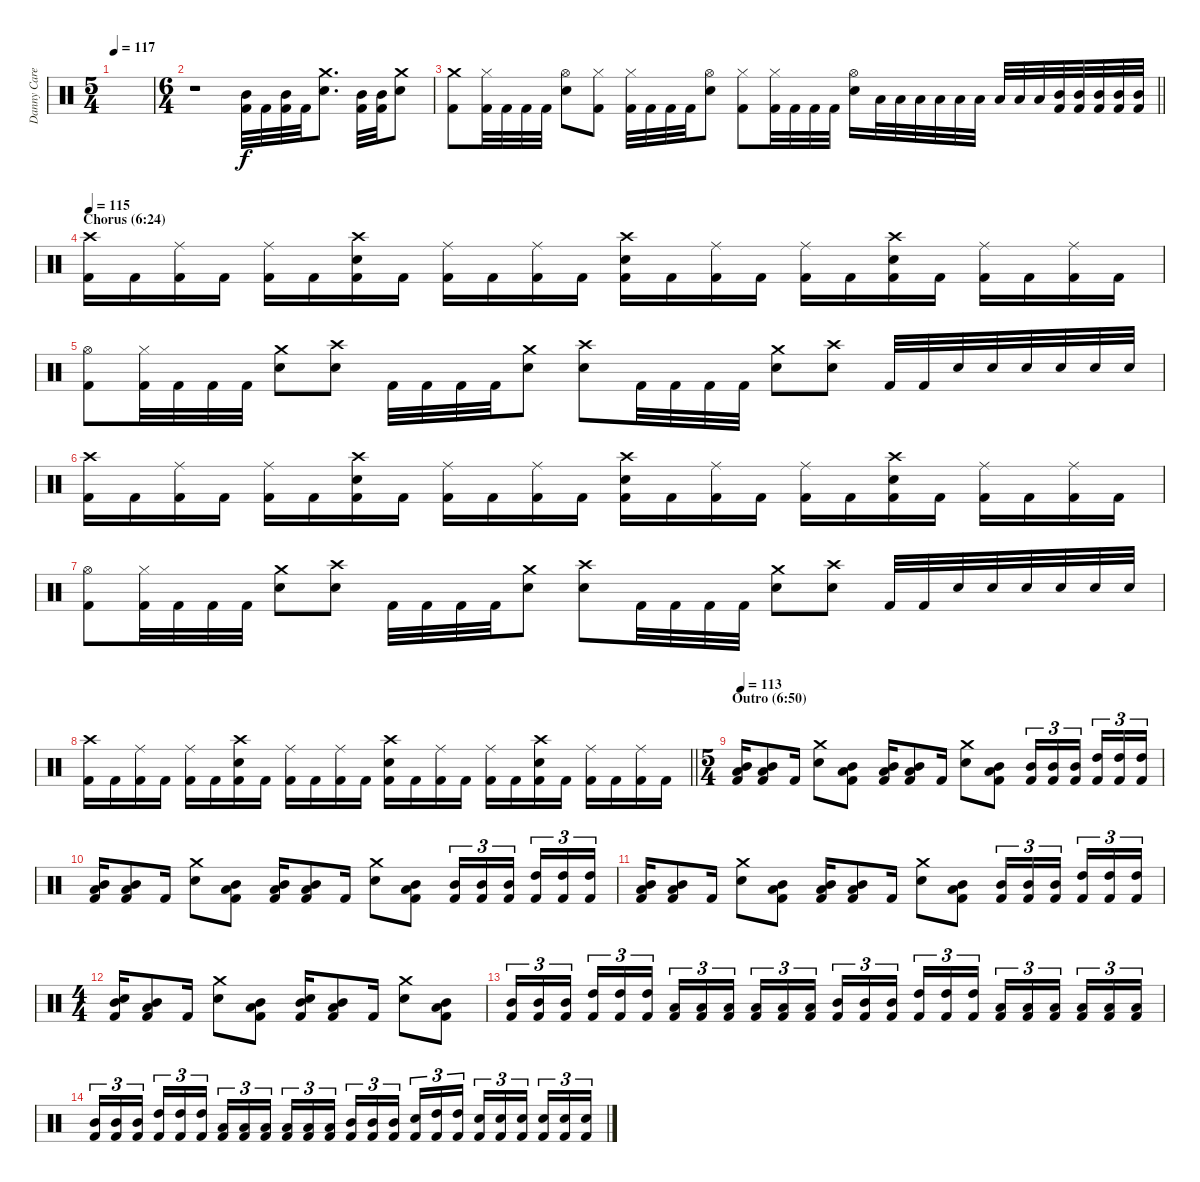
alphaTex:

\track ("Danny Carey" "Danny Care") {instrument percussion}
\staff {score}
\articulation defaults
\ts (5 4)
\tempo 117
\clef neutral
\ks c
|
\ts (6 4)
r.1 ("Mid Tom (hit)" "Kick (hit) 2").32{volume 16} "Kick (hit) 2".32 ("Mid Tom (hit)" "Kick (hit) 2").32 "Kick (hit) 2".32 ("Crash medium (hit)" "Electric Snare (hit)").8{d} ("Mid Tom (hit)" "Kick (hit) 2").32 ("Mid Tom (hit)" "Kick (hit) 2").32 ("Crash medium (hit)" "Electric Snare (hit)").8 |
\barLineRight lightlight
("Crash medium (hit)" "Kick (hit) 2").8 ("Hi-Hat (closed)" "Kick (hit) 2").32 "Kick (hit) 2".32 "Kick (hit) 2".32 "Kick (hit) 2".32 ("Hi-Hat (open)" "Electric Snare (hit)").8 ("Hi-Hat (closed)" "Kick (hit) 2").8 ("Hi-Hat (closed)" "Kick (hit) 2").32 "Kick (hit) 2".32 "Kick (hit) 2".32 "Kick (hit) 2".32 ("Hi-Hat (open)" "Electric Snare (hit)").8 ("Hi-Hat (closed)" "Kick (hit) 2").8 ("Hi-Hat (closed)" "Kick (hit) 2").32 "Kick (hit) 2".32 "Kick (hit) 2".32 "Kick (hit) 2".32 ("Hi-Hat (open)" "Electric Snare (hit)").16 "Low Tom (hit)".32 "Low Tom (hit)".32 "Low Tom (hit)".32 "Low Tom (hit)".32 "Low Tom (hit)".32 "Low Tom (hit)".32 "Low Tom (hit)".32 "Low Tom (hit)".32 "Low Tom (hit)".32 ("Mid Tom (hit)" "Kick (hit) 2").32 ("Mid Tom (hit)" "Kick (hit) 2").32 ("Mid Tom (hit)" "Kick (hit) 2").32 ("Mid Tom (hit)" "Kick (hit) 2").32 ("Mid Tom (hit)" "Kick (hit) 2").32 |
\section ("" "Chorus (6:24)")
\tempo 115
("Crash high (hit)" "Kick (hit) 2").16 "Kick (hit) 2".16 ("Ride (middle)" "Kick (hit) 2").16 "Kick (hit) 2".16 ("Ride (middle)" "Kick (hit) 2").16 "Kick (hit) 2".16 ("Crash high (hit)" "Electric Snare (hit)" "Kick (hit) 2").16 "Kick (hit) 2".16 ("Ride (middle)" "Kick (hit) 2").16 "Kick (hit) 2".16 ("Ride (middle)" "Kick (hit) 2").16 "Kick (hit) 2".16 ("Crash high (hit)" "Electric Snare (hit)" "Kick (hit) 2").16 "Kick (hit) 2".16 ("Ride (middle)" "Kick (hit) 2").16 "Kick (hit) 2".16 ("Ride (middle)" "Kick (hit) 2").16 "Kick (hit) 2".16 ("Crash high (hit)" "Electric Snare (hit)" "Kick (hit) 2").16 "Kick (hit) 2".16 ("Ride (middle)" "Kick (hit) 2").16 "Kick (hit) 2".16 ("Ride (middle)" "Kick (hit) 2").16 "Kick (hit) 2".16 |
("Hi-Hat (open)" "Kick (hit) 2").8 ("Hi-Hat (closed)" "Kick (hit) 2").32 "Kick (hit) 2".32 "Kick (hit) 2".32 "Kick (hit) 2".32 ("Crash medium (hit)" "Electric Snare (hit)").8 ("Crash high (hit)" "Electric Snare (hit)").8 "Kick (hit) 2".32 "Kick (hit) 2".32 "Kick (hit) 2".32 "Kick (hit) 2".32 ("Crash medium (hit)" "Electric Snare (hit)").8 ("Crash high (hit)" "Electric Snare (hit)").8 "Kick (hit) 2".32 "Kick (hit) 2".32 "Kick (hit) 2".32 "Kick (hit) 2".32 ("Crash medium (hit)" "Electric Snare (hit)").8 ("Crash high (hit)" "Electric Snare (hit)").8 "Kick (hit) 2".32 "Kick (hit) 2".32 "Electric Snare (hit)".32 "Electric Snare (hit)".32 "Electric Snare (hit)".32 "Electric Snare (hit)".32 "Electric Snare (hit)".32 "Electric Snare (hit)".32 |
("Crash high (hit)" "Kick (hit) 2").16 "Kick (hit) 2".16 ("Ride (middle)" "Kick (hit) 2").16 "Kick (hit) 2".16 ("Ride (middle)" "Kick (hit) 2").16 "Kick (hit) 2".16 ("Crash high (hit)" "Electric Snare (hit)" "Kick (hit) 2").16 "Kick (hit) 2".16 ("Ride (middle)" "Kick (hit) 2").16 "Kick (hit) 2".16 ("Ride (middle)" "Kick (hit) 2").16 "Kick (hit) 2".16 ("Crash high (hit)" "Electric Snare (hit)" "Kick (hit) 2").16 "Kick (hit) 2".16 ("Ride (middle)" "Kick (hit) 2").16 "Kick (hit) 2".16 ("Ride (middle)" "Kick (hit) 2").16 "Kick (hit) 2".16 ("Crash high (hit)" "Electric Snare (hit)" "Kick (hit) 2").16 "Kick (hit) 2".16 ("Ride (middle)" "Kick (hit) 2").16 "Kick (hit) 2".16 ("Ride (middle)" "Kick (hit) 2").16 "Kick (hit) 2".16 |
("Hi-Hat (open)" "Kick (hit) 2").8 ("Hi-Hat (closed)" "Kick (hit) 2").32 "Kick (hit) 2".32 "Kick (hit) 2".32 "Kick (hit) 2".32 ("Crash medium (hit)" "Electric Snare (hit)").8 ("Crash high (hit)" "Electric Snare (hit)").8 "Kick (hit) 2".32 "Kick (hit) 2".32 "Kick (hit) 2".32 "Kick (hit) 2".32 ("Crash medium (hit)" "Electric Snare (hit)").8 ("Crash high (hit)" "Electric Snare (hit)").8 "Kick (hit) 2".32 "Kick (hit) 2".32 "Kick (hit) 2".32 "Kick (hit) 2".32 ("Crash medium (hit)" "Electric Snare (hit)").8 ("Crash high (hit)" "Electric Snare (hit)").8 "Kick (hit) 2".32 "Kick (hit) 2".32 "Electric Snare (hit)".32 "Electric Snare (hit)".32 "Electric Snare (hit)".32 "Electric Snare (hit)".32 "Electric Snare (hit)".32 "Electric Snare (hit)".32 |
\barLineRight lightlight
("Crash high (hit)" "Kick (hit) 2").16 "Kick (hit) 2".16 ("Ride (middle)" "Kick (hit) 2").16 "Kick (hit) 2".16 ("Ride (middle)" "Kick (hit) 2").16 "Kick (hit) 2".16 ("Crash high (hit)" "Electric Snare (hit)" "Kick (hit) 2").16 "Kick (hit) 2".16 ("Ride (middle)" "Kick (hit) 2").16 "Kick (hit) 2".16 ("Ride (middle)" "Kick (hit) 2").16 "Kick (hit) 2".16 ("Crash high (hit)" "Electric Snare (hit)" "Kick (hit) 2").16 "Kick (hit) 2".16 ("Ride (middle)" "Kick (hit) 2").16 "Kick (hit) 2".16 ("Ride (middle)" "Kick (hit) 2").16 "Kick (hit) 2".16 ("Crash high (hit)" "Electric Snare (hit)" "Kick (hit) 2").16 "Kick (hit) 2".16 ("Ride (middle)" "Kick (hit) 2").16 "Kick (hit) 2".16 ("Ride (middle)" "Kick (hit) 2").16 "Kick (hit) 2".16 |
\ts (5 4)
\section ("" "Outro (6:50)")
\tempo 113
("Mid Tom (hit)" "Low Tom (hit)" "Kick (hit) 2").16 ("Mid Tom (hit)" "Low Tom (hit)" "Kick (hit) 2").8 "Kick (hit) 2".16 ("Crash medium (hit)" "Electric Snare (hit)").8 ("Mid Tom (hit)" "Low Tom (hit)" "Kick (hit) 2").8 ("Mid Tom (hit)" "Low Tom (hit)" "Kick (hit) 2").16 ("Mid Tom (hit)" "Low Tom (hit)" "Kick (hit) 2").8 "Kick (hit) 2".16 ("Crash medium (hit)" "Electric Snare (hit)").8 ("Mid Tom (hit)" "Low Tom (hit)" "Kick (hit) 2").8 ("Mid Tom (hit)" "Kick (hit) 2").16{tu (3 2)} ("Mid Tom (hit)" "Kick (hit) 2").16{tu (3 2)} ("Mid Tom (hit)" "Kick (hit) 2").16{tu (3 2) beam splitsecondary} ("High Tom (hit)" "Kick (hit) 2").16{tu (3 2)} ("High Tom (hit)" "Kick (hit) 2").16{tu (3 2)} ("High Tom (hit)" "Kick (hit) 2").16{tu (3 2)} |
("Mid Tom (hit)" "Low Tom (hit)" "Kick (hit) 2").16 ("Mid Tom (hit)" "Low Tom (hit)" "Kick (hit) 2").8 "Kick (hit) 2".16 ("Crash medium (hit)" "Electric Snare (hit)").8 ("Mid Tom (hit)" "Low Tom (hit)" "Kick (hit) 2").8 ("Mid Tom (hit)" "Low Tom (hit)" "Kick (hit) 2").16 ("Mid Tom (hit)" "Low Tom (hit)" "Kick (hit) 2").8 "Kick (hit) 2".16 ("Crash medium (hit)" "Electric Snare (hit)").8 ("Mid Tom (hit)" "Low Tom (hit)" "Kick (hit) 2").8 ("Mid Tom (hit)" "Kick (hit) 2").16{tu (3 2)} ("Mid Tom (hit)" "Kick (hit) 2").16{tu (3 2)} ("Mid Tom (hit)" "Kick (hit) 2").16{tu (3 2) beam splitsecondary} ("High Tom (hit)" "Kick (hit) 2").16{tu (3 2)} ("High Tom (hit)" "Kick (hit) 2").16{tu (3 2)} ("High Tom (hit)" "Kick (hit) 2").16{tu (3 2)} |
("Mid Tom (hit)" "Low Tom (hit)" "Kick (hit) 2").16 ("Mid Tom (hit)" "Low Tom (hit)" "Kick (hit) 2").8 "Kick (hit) 2".16 ("Crash medium (hit)" "Electric Snare (hit)").8 ("Mid Tom (hit)" "Low Tom (hit)" "Kick (hit) 2").8 ("Mid Tom (hit)" "Low Tom (hit)" "Kick (hit) 2").16 ("Mid Tom (hit)" "Low Tom (hit)" "Kick (hit) 2").8 "Kick (hit) 2".16 ("Crash medium (hit)" "Electric Snare (hit)").8 ("Mid Tom (hit)" "Low Tom (hit)" "Kick (hit) 2").8 ("Mid Tom (hit)" "Kick (hit) 2").16{tu (3 2)} ("Mid Tom (hit)" "Kick (hit) 2").16{tu (3 2)} ("Mid Tom (hit)" "Kick (hit) 2").16{tu (3 2) beam splitsecondary} ("High Tom (hit)" "Kick (hit) 2").16{tu (3 2)} ("High Tom (hit)" "Kick (hit) 2").16{tu (3 2)} ("High Tom (hit)" "Kick (hit) 2").16{tu (3 2)} |
\ts (4 4)
("Mid Tom (hit)" "Electric Snare (hit)" "Kick (hit) 2").16 ("Mid Tom (hit)" "Low Tom (hit)" "Kick (hit) 2").8 "Kick (hit) 2".16 ("Crash medium (hit)" "Electric Snare (hit)").8 ("Mid Tom (hit)" "Low Tom (hit)" "Kick (hit) 2").8 ("Mid Tom (hit)" "Electric Snare (hit)" "Kick (hit) 2").16 ("Mid Tom (hit)" "Low Tom (hit)" "Kick (hit) 2").8 "Kick (hit) 2".16 ("Crash medium (hit)" "Electric Snare (hit)").8 ("Mid Tom (hit)" "Low Tom (hit)" "Kick (hit) 2").8 |
("Mid Tom (hit)" "Kick (hit) 2").16{tu (3 2)} ("Mid Tom (hit)" "Kick (hit) 2").16{tu (3 2)} ("Mid Tom (hit)" "Kick (hit) 2").16{tu (3 2) beam splitsecondary} ("High Tom (hit)" "Kick (hit) 2").16{tu (3 2)} ("High Tom (hit)" "Kick (hit) 2").16{tu (3 2)} ("High Tom (hit)" "Kick (hit) 2").16{tu (3 2)} ("Low Tom (hit)" "Kick (hit) 2").16{tu (3 2)} ("Low Tom (hit)" "Kick (hit) 2").16{tu (3 2)} ("Low Tom (hit)" "Kick (hit) 2").16{tu (3 2) beam splitsecondary} ("Low Floor Tom (hit)" "Kick (hit) 2").16{tu (3 2)} ("Low Floor Tom (hit)" "Kick (hit) 2").16{tu (3 2)} ("Low Floor Tom (hit)" "Kick (hit) 2").16{tu (3 2)} ("Mid Tom (hit)" "Kick (hit) 2").16{tu (3 2)} ("Mid Tom (hit)" "Kick (hit) 2").16{tu (3 2)} ("Mid Tom (hit)" "Kick (hit) 2").16{tu (3 2) beam splitsecondary} ("High Tom (hit)" "Kick (hit) 2").16{tu (3 2)} ("High Tom (hit)" "Kick (hit) 2").16{tu (3 2)} ("High Tom (hit)" "Kick (hit) 2").16{tu (3 2)} ("Low Tom (hit)" "Kick (hit) 2").16{tu (3 2)} ("Low Tom (hit)" "Kick (hit) 2").16{tu (3 2)} ("Low Tom (hit)" "Kick (hit) 2").16{tu (3 2) beam splitsecondary} ("Low Floor Tom (hit)" "Kick (hit) 2").16{tu (3 2)} ("Low Floor Tom (hit)" "Kick (hit) 2").16{tu (3 2)} ("Low Floor Tom (hit)" "Kick (hit) 2").16{tu (3 2)} |
("Mid Tom (hit)" "Kick (hit) 2").16{tu (3 2)} ("Mid Tom (hit)" "Kick (hit) 2").16{tu (3 2)} ("Mid Tom (hit)" "Kick (hit) 2").16{tu (3 2) beam splitsecondary} ("High Tom (hit)" "Kick (hit) 2").16{tu (3 2)} ("High Tom (hit)" "Kick (hit) 2").16{tu (3 2)} ("High Tom (hit)" "Kick (hit) 2").16{tu (3 2)} ("Low Tom (hit)" "Kick (hit) 2").16{tu (3 2)} ("Low Tom (hit)" "Kick (hit) 2").16{tu (3 2)} ("Low Tom (hit)" "Kick (hit) 2").16{tu (3 2) beam splitsecondary} ("Low Floor Tom (hit)" "Kick (hit) 2").16{tu (3 2)} ("Low Floor Tom (hit)" "Kick (hit) 2").16{tu (3 2)} ("Low Floor Tom (hit)" "Kick (hit) 2").16{tu (3 2)} ("Mid Tom (hit)" "Kick (hit) 2").16{tu (3 2)} ("Mid Tom (hit)" "Kick (hit) 2").16{tu (3 2)} ("Mid Tom (hit)" "Kick (hit) 2").16{tu (3 2) beam splitsecondary} ("Electric Snare (hit)" "Kick (hit) 2").16{tu (3 2)} ("High Tom (hit)" "Kick (hit) 2").16{tu (3 2)} ("High Tom (hit)" "Kick (hit) 2").16{tu (3 2)} ("Electric Snare (hit)" "Kick (hit) 2").16{tu (3 2)} ("Electric Snare (hit)" "Kick (hit) 2").16{tu (3 2)} ("Electric Snare (hit)" "Kick (hit) 2").16{tu (3 2) beam splitsecondary} ("Electric Snare (hit)" "Kick (hit) 2").16{tu (3 2)} ("Electric Snare (hit)" "Kick (hit) 2").16{tu (3 2)} ("Electric Snare (hit)" "Kick (hit) 2").16{tu (3 2)}
